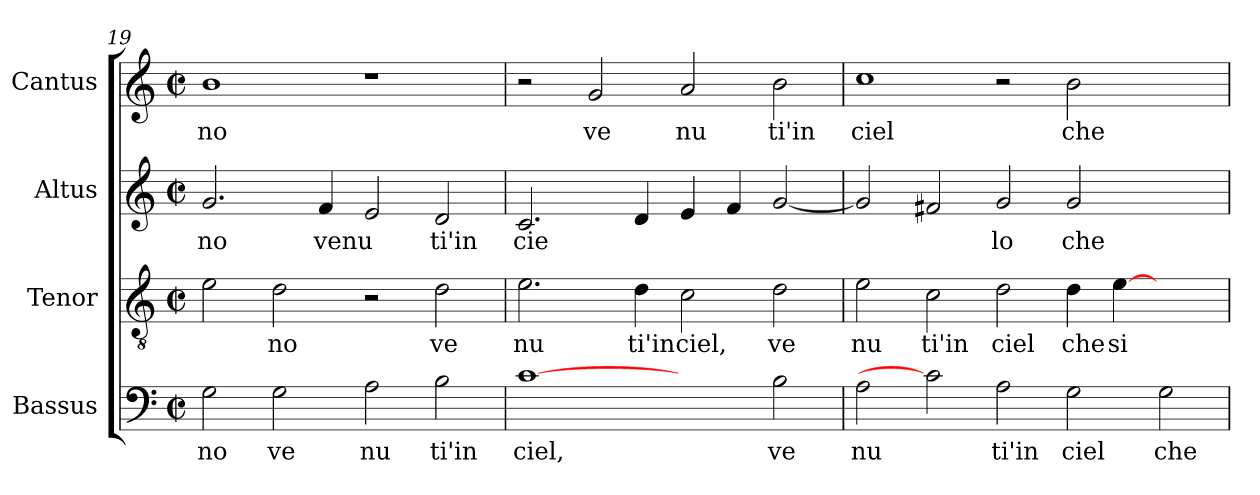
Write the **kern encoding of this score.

**kern	**text	**kern	**text	**kern	**text	**kern	**text
*part4	*part4	*part3	*part3	*part2	*part2	*part1	*part1
*staff4	*staff4	*staff3	*staff3	*staff2	*staff2	*staff1	*staff1
*I"Bassus	*	*I"Tenor	*	*I"Altus	*	*I"Cantus	*
!!LO:PB:g=z
*clefF4	*	*clefGv2	*	*clefG2	*	*clefG2	*
*k[]	*	*k[]	*	*k[]	*	*k[]	*
*C:	*	*C:	*	*C:	*	*C:	*
*M2/2	*	*M2/2	*	*M2/2	*	*M2/2	*
*met(c|)	*	*met(c|)	*	*met(c|)	*	*met(c|)	*
=19	=19	=19	=19	=19	=19	=19	=19
!	!LO:LY:b:cj	!	!LO:LY:b:cj	!	!LO:LY:b:cj	!	!LO:LY:b:cj
2G\	-no	2e\	.	2.g/	-no	1b	no
!	!LO:LY:b:cj	!	!LO:LY:b:cj	!	!	!	!
2G\	ve	2d\	no	.	.	.	.
!	!	!	!	!	!LO:LY:b:cj	!	!
.	.	.	.	4f/	venu	.	.
!	!LO:LY:b:cj	!	!	!	!LO:LY:b:cj	!	!
2A\	nu	2r	.	2e/	.	1r	.
!	!LO:LY:b:cj	!	!LO:LY:b:cj	!	!LO:LY:b:cj	!	!
2B\	ti'in	2d\	ve	2d/	ti'in	.	.
=20	=20	=20	=20	=20	=20	=20	=20
!	!LO:LY:b:cj	!	!LO:LY:b:cj	!	!LO:LY:b:cj	!	!
[1c	ciel,	2.e\	nu	2.c/	cie	2r	.
!	!	!	!	!	!	!	!LO:LY:b:cj
.	.	.	.	.	.	2g/	ve
!	!	!	!LO:LY:b:cj	!	!LO:LY:b:cj	!	!
.	.	4d\	ti'in	4d/	.	.	.
!	!	!	!LO:LY:b:cj	!	!LO:LY:b:cj	!	!LO:LY:b:cj
2ryy	.	2c\	ciel,	4e/	.	2a/	nu
!	!	!	!	!	!LO:LY:b:cj	!	!
.	.	.	.	4f/	.	.	.
!	!LO:LY:b:cj	!	!LO:LY:b:cj	!	!LO:LY:b:cj	!	!LO:LY:b:cj
2B\	ve	2d\	ve	[<2g/	.	2b\	ti'in
=21	=21	=21	=21	=21	=21	=21	=21
!	!LO:LY:b:cj	!	!LO:LY:b:cj	!	!LO:LY:b:cj	!	!LO:LY:b:cj
2A\	nu	2e\	nu	2g/]	.	1cc	ciel
!	!	!	!LO:LY:b:cj	!	!LO:LY:b:cj	!	!
2c]	.	2c\	ti'in	2f#/	.	.	.
!	!LO:LY:b:cj	!	!LO:LY:b:cj	!	!LO:LY:b:cj	!	!
2A\	ti'in	2d\	ciel	2g/	lo	2r	.
!	!LO:LY:b:cj	!	!LO:LY:b:cj	!	!LO:LY:b:cj	!	!LO:LY:b:cj
2G\	ciel	4d\	che	2g/	che	2b\	che
!	!	!	!LO:LY:b:cj	!	!	!	!
.	.	[>4e\	si	.	.	.	.
!	!LO:LY:b:cj	!	!	!	!	!	!
2G\	che	2ryy	.	2ryy	.	2ryy	.
=	=	=	=	=	=	=	=
*-	*-	*-	*-	*-	*-	*-	*-
